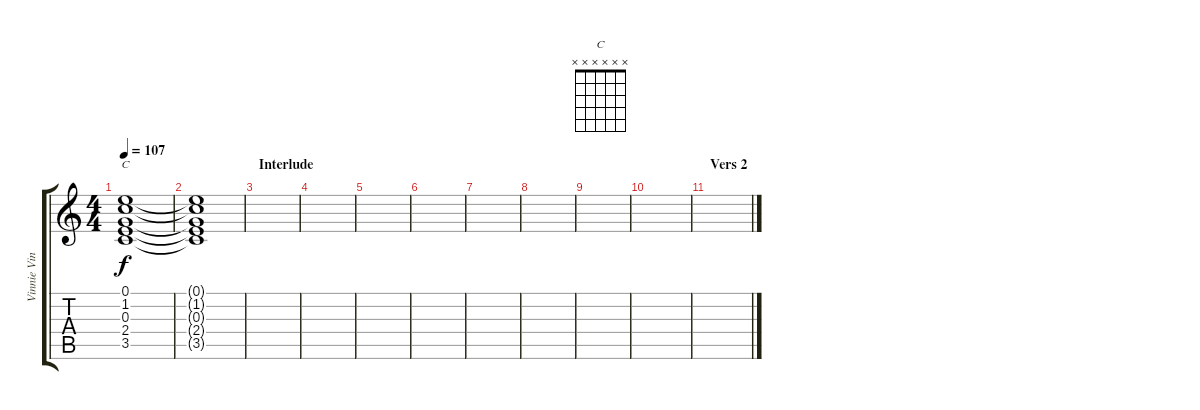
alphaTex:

\track ("Vinnie Vincent - guitar (rhythm 1)" "Vinnie Vin") {instrument distortionguitar}
\staff {score tabs}
\tuning (E4 B3 G3 D3 A2 E2) {hide}
\chord ("C" x x x x x x)
\ts (4 4)
\tempo 107
\clef g2
\ks c
(0.1 1.2 0.3 2.4 3.5).1{ch "C" dy f} |
(0.1{t} 1.2{t} 0.3{t} 2.4{t} 3.5{t}).1 |
\section ("" "Interlude")
|
|
|
|
|
|
|
|
\section ("" "Vers 2")
